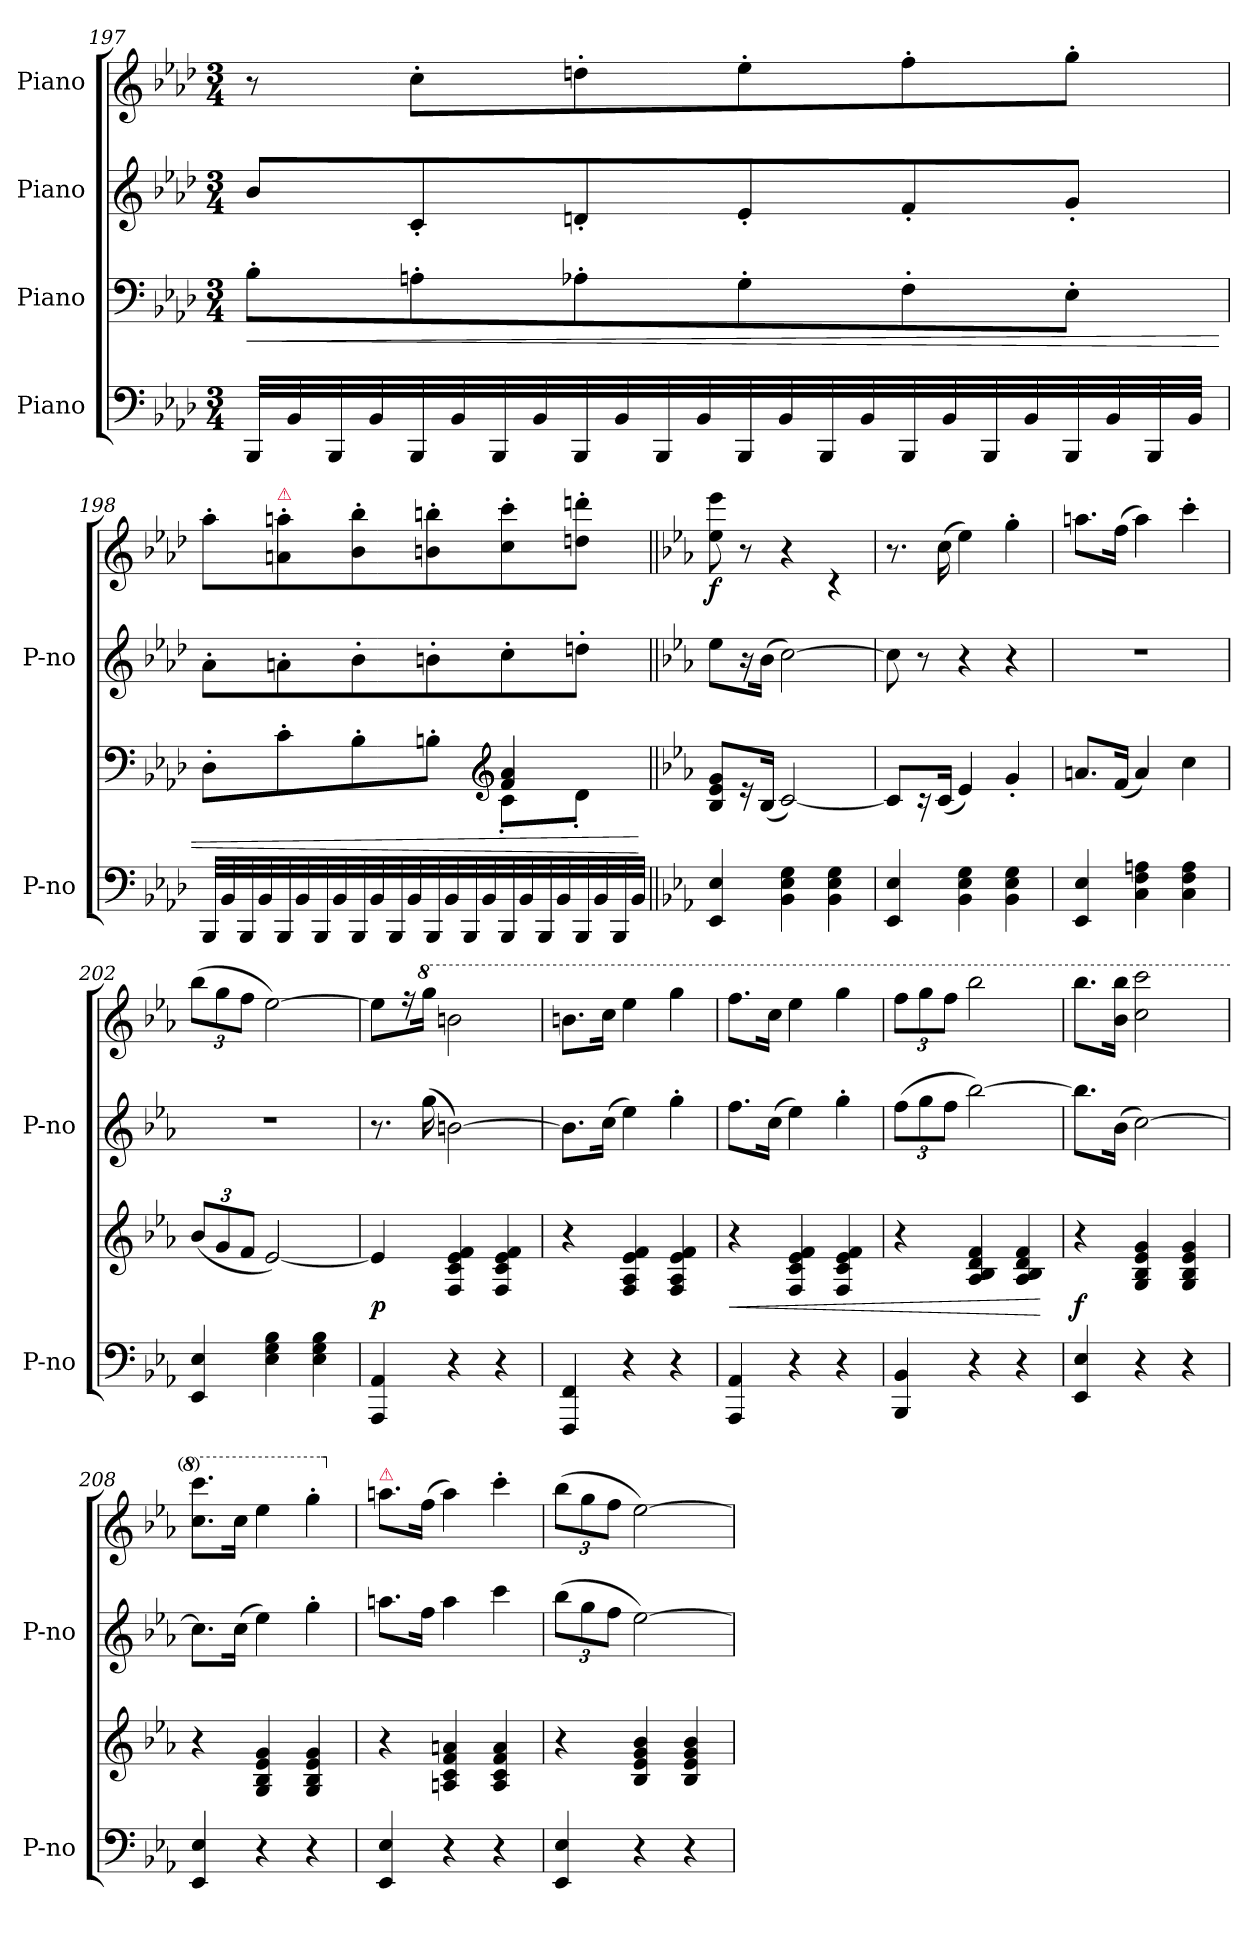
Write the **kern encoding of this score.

**kern	**kern	**dynam	**kern	**kern	**dynam
*part4	*part3	*part3	*part2	*part1	*part1
*staff4	*staff3	*staff3	*staff2	*staff1	*staff1
*I"Piano	*I"Piano	*	*I"Piano	*I"Piano	*
*I'P-no	*	*	*I'P-no	*	*
*clefF4	*clefF4	*	*clefG2	*clefG2	*
*k[b-e-a-d-]	*k[b-e-a-d-]	*	*k[b-e-a-d-]	*k[b-e-a-d-]	*
*M3/4	*M3/4	*	*M3/4	*M3/4	*
=197	=197	=197	=197	=197	=197
!	!	!LO:HP:b	!	!	!
32BBB-/LLL	8B-'\L	<	8b-/L	8r	.
32BB-/	.	.	.	.	.
32BBB-/	.	.	.	.	.
32BB-/	.	.	.	.	.
32BBB-/	8An'\	.	8c'/	8cc'\L	.
32BB-/	.	.	.	.	.
32BBB-/	.	.	.	.	.
32BB-/	.	.	.	.	.
32BBB-/	8A-X'\	.	8dn'/	8ddn'\	.
32BB-/	.	.	.	.	.
32BBB-/	.	.	.	.	.
32BB-/	.	.	.	.	.
32BBB-/	8G'\	.	8e-'/	8ee-'\	.
32BB-/	.	.	.	.	.
32BBB-/	.	.	.	.	.
32BB-/	.	.	.	.	.
32BBB-/	8F'\	.	8f'/	8ff'\	.
32BB-/	.	.	.	.	.
32BBB-/	.	.	.	.	.
32BB-/	.	.	.	.	.
32BBB-/	8E-'\J	.	8g'/J	8gg'\J	.
32BB-/	.	.	.	.	.
32BBB-/	.	.	.	.	.
32BB-/JJJ	.	.	.	.	.
=198	=198	=198	=198	=198	=198
*	*^	*	*	*	*
32BBB-/LLL	8D-'\L	2ryy	.	8a-'\L	8aa-'\L	.
32BB-/	.	.	.	.	.	.
32BBB-/	.	.	.	.	.	.
32BB-/	.	.	.	.	.	.
!	!	!	!	!	!LO:TX:a:color=crimson:t=⚠	!
32BBB-/	8c'\	.	.	8an'\	8an'\ 8aan'\	.
32BB-/	.	.	.	.	.	.
32BBB-/	.	.	.	.	.	.
32BB-/	.	.	.	.	.	.
32BBB-/	8B-'\	.	.	8b-'\	8b-'\ 8bb-'\	.
32BB-/	.	.	.	.	.	.
32BBB-/	.	.	.	.	.	.
32BB-/	.	.	.	.	.	.
32BBB-/	8Bn'\J	.	.	8bn'\	8bn'\ 8bbn'\	.
32BB-/	.	.	.	.	.	.
32BBB-/	.	.	.	.	.	.
32BB-/	.	.	.	.	.	.
*	*clefG2	*	*	*	*	*
32BBB-/	4f/ 4a-/	8c'\L	.	8cc'\	8cc'\ 8ccc'\	.
32BB-/	.	.	.	.	.	.
32BBB-/	.	.	.	.	.	.
32BB-/	.	.	.	.	.	.
32BBB-/	.	8d-'\J	.	8ddn'\J	8ddn'\ 8dddn'\J	.
32BB-/	.	.	.	.	.	.
32BBB-/	.	.	.	.	.	.
32BB-/JJJ	.	.	.	.	.	.
*	*v	*v	*	*	*	*
.	.	[	.	.	.
=199||	=199||	=199||	=199||	=199||	=199||
*k[b-e-a-]	*k[b-e-a-]	*	*k[b-e-a-]	*k[b-e-a-]	*
4EE-/ 4E-/	8B-/ 8e-/ 8g/L	.	8ee-\L	8ee-\ 8eee-\	f
.	16r	.	16r	8r	.
.	(16B-/Jk	.	(16b-\Jk	.	.
4BB-\ 4E-\ 4G\	[2c/)	.	[2cc\)	4r	.
4BB-\ 4E-\ 4G\	.	.	.	4rc	.
=200	=200	=200	=200	=200	=200
4EE-/ 4E-/	8c/L]	.	8cc\]	8.r	.
.	16r	.	8r	.	.
.	(16c/Jk	.	.	(16cc\	.
4BB-\ 4E-\ 4G\	4e-/)	.	4r	4ee-\)	.
4BB-\ 4E-\ 4G\	4g'/	.	4r	4gg'\	.
=201	=201	=201	=201	=201	=201
4EE-/ 4E-/	8.an/L	.	2.r	8.aan\L	.
.	(16f/Jk	.	.	(16ff\Jk	.
4C\ 4F\ 4An\	4a/)	.	.	4aa\)	.
4C\ 4F\ 4A\	4cc\	.	.	4ccc'\	.
=202	=202	=202	=202	=202	=202
4EE-/ 4E-/	(12b-/L	.	2.r	(12bb-\L	.
.	12g/	.	.	12gg\	.
.	12f/J	.	.	12ff\J	.
4E-\ 4G\ 4B-\	[2e-/)	.	.	[2ee-\)	.
4E-\ 4G\ 4B-\	.	.	.	.	.
=203	=203	=203	=203	=203	=203
4AAA-/ 4AA-/	4e-/]	p	8.r	8ee-\L]	.
.	.	.	.	16r	.
*	*	*	*	*8va	*
.	.	.	(16gg\	16ggg\Jk	.
4r	4F/ 4c/ 4e-/ 4f/	.	[2bn\)	2bbn\	.
4r	4F/ 4c/ 4e-/ 4f/	.	.	.	.
=204	=204	=204	=204	=204	=204
4FFF/ 4FF/	4r	.	8.b\L]	8.bbn\L	.
.	.	.	(16cc\Jk	16ccc\Jk	.
4r	4F/ 4A-/ 4e-/ 4f/	.	4ee-\)	4eee-\	.
4r	4F/ 4A-/ 4e-/ 4f/	.	4gg'\	4ggg\	.
=205	=205	=205	=205	=205	=205
!	!	!LO:HP:b	!	!	!
4AAA-/ 4AA-/	4r	<	8.ff\L	8.fff\L	.
.	.	.	(16cc\Jk	16ccc\Jk	.
4r	4F/ 4c/ 4e-/ 4f/	.	4ee-\)	4eee-\	.
4r	4F/ 4c/ 4e-/ 4f/	.	4gg'\	4ggg\	.
=206	=206	=206	=206	=206	=206
4BBB-/ 4BB-/	4r	.	(12ff\L	12fff\L	.
.	.	.	12gg\	12ggg\	.
.	.	.	12ff\J	12fff\J	.
4r	4A-/ 4B-/ 4d/ 4f/	.	[2bb-\)	2bbb-\	.
4r	4A-/ 4B-/ 4d/ 4f/	.	.	.	.
.	.	[	.	.	.
=207	=207	=207	=207	=207	=207
4EE-/ 4E-/	4r	f	8.bb-\L]	8.bbb-\L	.
.	.	.	(16b-\Jk	16bb-\ 16bbb-\Jk	.
4r	4G/ 4B-/ 4e-/ 4g/	.	[2cc\)	2ccc\ 2cccc\	.
4r	4G/ 4B-/ 4e-/ 4g/	.	.	.	.
=208	=208	=208	=208	=208	=208
4EE-/ 4E-/	4r	.	8.cc\L]	8.ccc\ 8.cccc\L	.
.	.	.	(16cc\Jk	16ccc\Jk	.
4r	4G/ 4B-/ 4e-/ 4g/	.	4ee-\)	4eee-\	.
4r	4G/ 4B-/ 4e-/ 4g/	.	4gg'\	4ggg'\	.
=209	=209	=209	=209	=209	=209
*	*	*	*	*X8va	*
!	!	!	!	!LO:TX:a:color=crimson:t=⚠	!
4EE-/ 4E-/	4r	.	8.aan\L	8.aan\L	.
.	.	.	16ff\Jk	(16ff\Jk	.
4r	4An/ 4c/ 4f/ 4an/	.	4aa\	4aa\)	.
4r	4A/ 4c/ 4f/ 4a/	.	4ccc\	4ccc'\	.
=210	=210	=210	=210	=210	=210
4EE-/ 4E-/	4r	.	(12bb-\L	(12bb-\L	.
.	.	.	12gg\	12gg\	.
.	.	.	12ff\J	12ff\J	.
4r	4B-/ 4e-/ 4g/ 4b-/	.	[2ee-\)	[2ee-\)	.
4r	4B-/ 4e-/ 4g/ 4b-/	.	.	.	.
=	=	=	=	=	=
*-	*-	*-	*-	*-	*-
